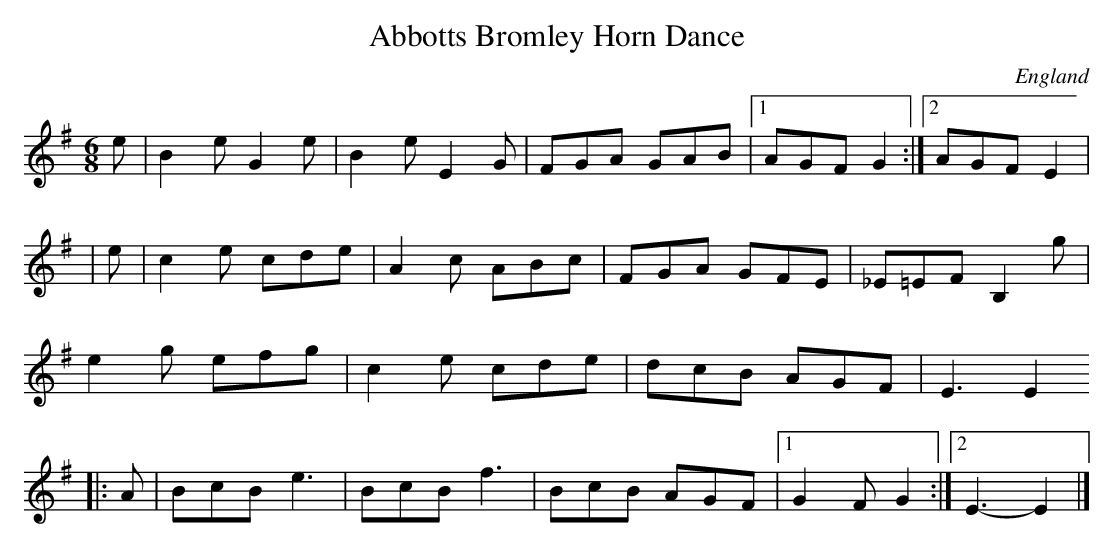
X:1
T:Abbotts Bromley Horn Dance
L:1/8
M:6/8
O:England
K:G major
e|B2e G2e|B2e E2G|FGA GAB|1AGF G2:|2AGF E2|
|e|c2e cde|A2c ABc|FGA GFE|_E=EF B,2g|
e2g efg|c2e cde|dcB AGF|E3E2
|:A|BcB e3|BcB f3|BcB AGF|1G2F G2:|2E3-E2|]
